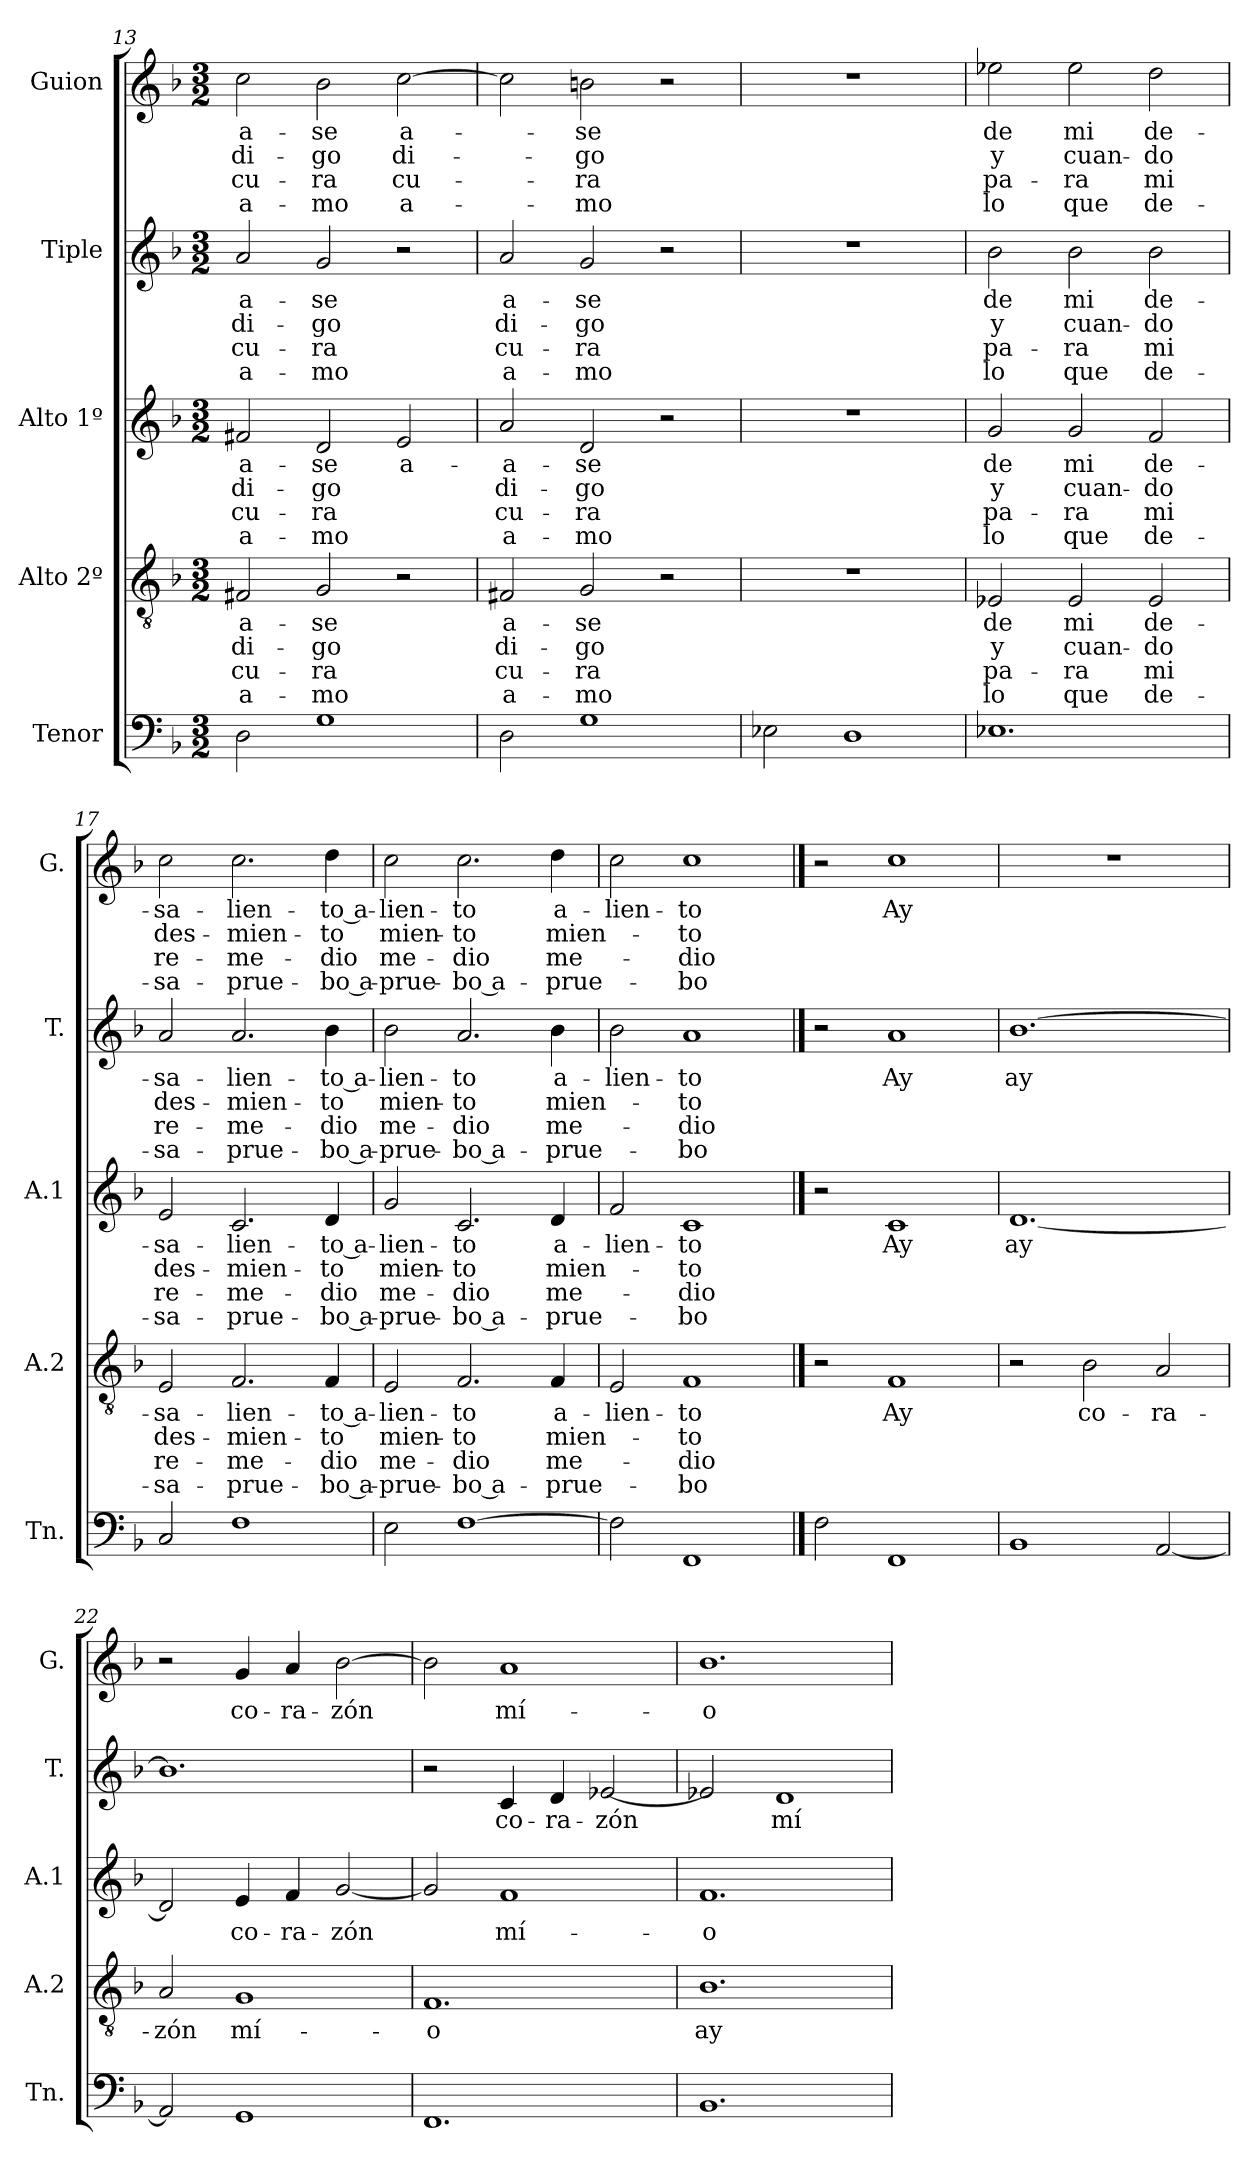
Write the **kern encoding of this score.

**kern	**kern	**text	**text	**text	**text	**kern	**text	**text	**text	**text	**kern	**text	**text	**text	**text	**kern	**text	**text	**text	**text
*part5	*part4	*part4	*part4	*part4	*part4	*part3	*part3	*part3	*part3	*part3	*part2	*part2	*part2	*part2	*part2	*part1	*part1	*part1	*part1	*part1
*staff5	*staff4	*staff4	*staff4	*staff4	*staff4	*staff3	*staff3	*staff3	*staff3	*staff3	*staff2	*staff2	*staff2	*staff2	*staff2	*staff1	*staff1	*staff1	*staff1	*staff1
*I"Tenor	*I"Alto 2º	*	*	*	*	*I"Alto 1º	*	*	*	*	*I"Tiple	*	*	*	*	*I"Guion	*	*	*	*
*I'Tn.	*I'A.2	*	*	*	*	*I'A.1	*	*	*	*	*I'T.	*	*	*	*	*I'G.	*	*	*	*
*clefF4	*clefGv2	*	*	*	*	*clefG2	*	*	*	*	*clefG2	*	*	*	*	*clefG2	*	*	*	*
*k[b-]	*k[b-]	*	*	*	*	*k[b-]	*	*	*	*	*k[b-]	*	*	*	*	*k[b-]	*	*	*	*
*M3/2	*M3/2	*	*	*	*	*M3/2	*	*	*	*	*M3/2	*	*	*	*	*M3/2	*	*	*	*
=13	=13	=13	=13	=13	=13	=13	=13	=13	=13	=13	=13	=13	=13	=13	=13	=13	=13	=13	=13	=13
2D	2F#X	a-	di-	cu-	a-	2f#X	a-	di-	cu-	a-	2a	a-	di-	cu-	a-	2cc	a-	di-	cu-	a-
1G	2G	-se	-go	-ra	-mo	2d	-se	-go	-ra	-mo	2g	-se	-go	-ra	-mo	2b-	-se	-go	-ra	-mo
.	2r	.	.	.	.	2e	a-	.	.	.	2r	.	.	.	.	[2cc	a-	di-	cu-	a-
=14	=14	=14	=14	=14	=14	=14	=14	=14	=14	=14	=14	=14	=14	=14	=14	=14	=14	=14	=14	=14
2D	2F#X	a-	di-	cu-	a-	2a	a-	di-	cu-	a-	2a	a-	di-	cu-	a-	2cc]	.	.	.	.
1G	2G	-se	-go	-ra	-mo	2d	-se	-go	-ra	-mo	2g	-se	-go	-ra	-mo	2bn	-se	-go	-ra	-mo
.	2r	.	.	.	.	2r	.	.	.	.	2r	.	.	.	.	2r	.	.	.	.
=15	=15	=15	=15	=15	=15	=15	=15	=15	=15	=15	=15	=15	=15	=15	=15	=15	=15	=15	=15	=15
2E-X	1.r	.	.	.	.	1.r	.	.	.	.	1.r	.	.	.	.	1.r	.	.	.	.
1D	.	.	.	.	.	.	.	.	.	.	.	.	.	.	.	.	.	.	.	.
=16	=16	=16	=16	=16	=16	=16	=16	=16	=16	=16	=16	=16	=16	=16	=16	=16	=16	=16	=16	=16
1.E-X	2E-X	de	y	pa-	lo	2g	de	y	pa-	lo	2b-	de	y	pa-	lo	2ee-X	de	y	pa-	lo
.	2E-	mi	cuan-	-ra	que	2g	mi	cuan-	-ra	que	2b-	mi	cuan-	-ra	que	2ee-	mi	cuan-	-ra	que
.	2E-	de-	-do	mi	de-	2f	de-	-do	mi	de-	2b-	de-	-do	mi	de-	2dd	de-	-do	mi	de-
=17	=17	=17	=17	=17	=17	=17	=17	=17	=17	=17	=17	=17	=17	=17	=17	=17	=17	=17	=17	=17
2C	2E	-sa-	des-	re-	-sa-	2e	-sa-	des-	re-	-sa-	2a	-sa-	des-	re-	-sa-	2cc	-sa-	des-	re-	-sa-
1F	2.F	-lien-	-mien-	-me-	-prue-	2.c	-lien-	-mien-	-me-	-prue-	2.a	-lien-	-mien-	-me-	-prue-	2.cc	-lien-	-mien-	-me-	-prue-
.	4F	to a-	-to	-dio	bo a-	4d	to a-	-to	-dio	bo a-	4b-	to a-	-to	-dio	bo a-	4dd	to a-	-to	-dio	bo a-
=18	=18	=18	=18	=18	=18	=18	=18	=18	=18	=18	=18	=18	=18	=18	=18	=18	=18	=18	=18	=18
2E	2E	-lien-	mien-	me-	-prue-	2g	-lien-	mien-	me-	-prue-	2b-	-lien-	mien-	me-	-prue-	2cc	-lien-	mien-	me-	-prue-
[1F	2.F	-to	-to	-dio	bo a-	2.c	-to	-to	-dio	bo a-	2.a	-to	-to	-dio	bo a-	2.cc	-to	-to	-dio	bo a-
.	4F	a-	mien-	me-	-prue-	4d	a-	mien-	me-	-prue-	4b-	a-	mien-	me-	-prue-	4dd	a-	mien-	me-	-prue-
=19	=19	=19	=19	=19	=19	=19	=19	=19	=19	=19	=19	=19	=19	=19	=19	=19	=19	=19	=19	=19
2F]	2E	-lien-	.	.	.	2f	-lien-	.	.	.	2b-	-lien-	.	.	.	2cc	-lien-	.	.	.
1FF	1F	-to	-to	-dio	-bo	1c	-to	-to	-dio	-bo	1a	-to	-to	-dio	-bo	1cc	-to	-to	-dio	-bo
!!LO:LB:g=z
==20	==20	==20	==20	==20	==20	==20	==20	==20	==20	==20	==20	==20	==20	==20	==20	==20	==20	==20	==20	==20
2F	2r	.	.	.	.	2r	.	.	.	.	2r	.	.	.	.	2r	.	.	.	.
1FF	1F	Ay	.	.	.	1c	Ay	.	.	.	1a	Ay	.	.	.	1cc	Ay	.	.	.
=21	=21	=21	=21	=21	=21	=21	=21	=21	=21	=21	=21	=21	=21	=21	=21	=21	=21	=21	=21	=21
1BB-	2r	.	.	.	.	[1.d	ay	.	.	.	[1.b-	ay	.	.	.	1.r	.	.	.	.
.	2B-	co-	.	.	.	.	.	.	.	.	.	.	.	.	.	.	.	.	.	.
[2AA	2A	-ra-	.	.	.	.	.	.	.	.	.	.	.	.	.	.	.	.	.	.
=22	=22	=22	=22	=22	=22	=22	=22	=22	=22	=22	=22	=22	=22	=22	=22	=22	=22	=22	=22	=22
2AA]	2A	-zón	.	.	.	2d]	.	.	.	.	1.b-]	.	.	.	.	2r	.	.	.	.
1GG	1G	mí-	.	.	.	4e	co-	.	.	.	.	.	.	.	.	4g	co-	.	.	.
.	.	.	.	.	.	4f	-ra-	.	.	.	.	.	.	.	.	4a	-ra-	.	.	.
.	.	.	.	.	.	[2g	-zón	.	.	.	.	.	.	.	.	[2b-	-zón	.	.	.
=23	=23	=23	=23	=23	=23	=23	=23	=23	=23	=23	=23	=23	=23	=23	=23	=23	=23	=23	=23	=23
1.FF	1.F	-o	.	.	.	2g]	.	.	.	.	2r	.	.	.	.	2b-]	.	.	.	.
.	.	.	.	.	.	1f	mí-	.	.	.	4c	co-	.	.	.	1a	mí-	.	.	.
.	.	.	.	.	.	.	.	.	.	.	4d	-ra-	.	.	.	.	.	.	.	.
.	.	.	.	.	.	.	.	.	.	.	[2e-X	-zón	.	.	.	.	.	.	.	.
=24	=24	=24	=24	=24	=24	=24	=24	=24	=24	=24	=24	=24	=24	=24	=24	=24	=24	=24	=24	=24
1.BB-	1.B-	ay	.	.	.	1.f	-o	.	.	.	2e-X]	.	.	.	.	1.b-	-o	.	.	.
.	.	.	.	.	.	.	.	.	.	.	1d	-mí-	.	.	.	.	.	.	.	.
=	=	=	=	=	=	=	=	=	=	=	=	=	=	=	=	=	=	=	=	=
*-	*-	*-	*-	*-	*-	*-	*-	*-	*-	*-	*-	*-	*-	*-	*-	*-	*-	*-	*-	*-
